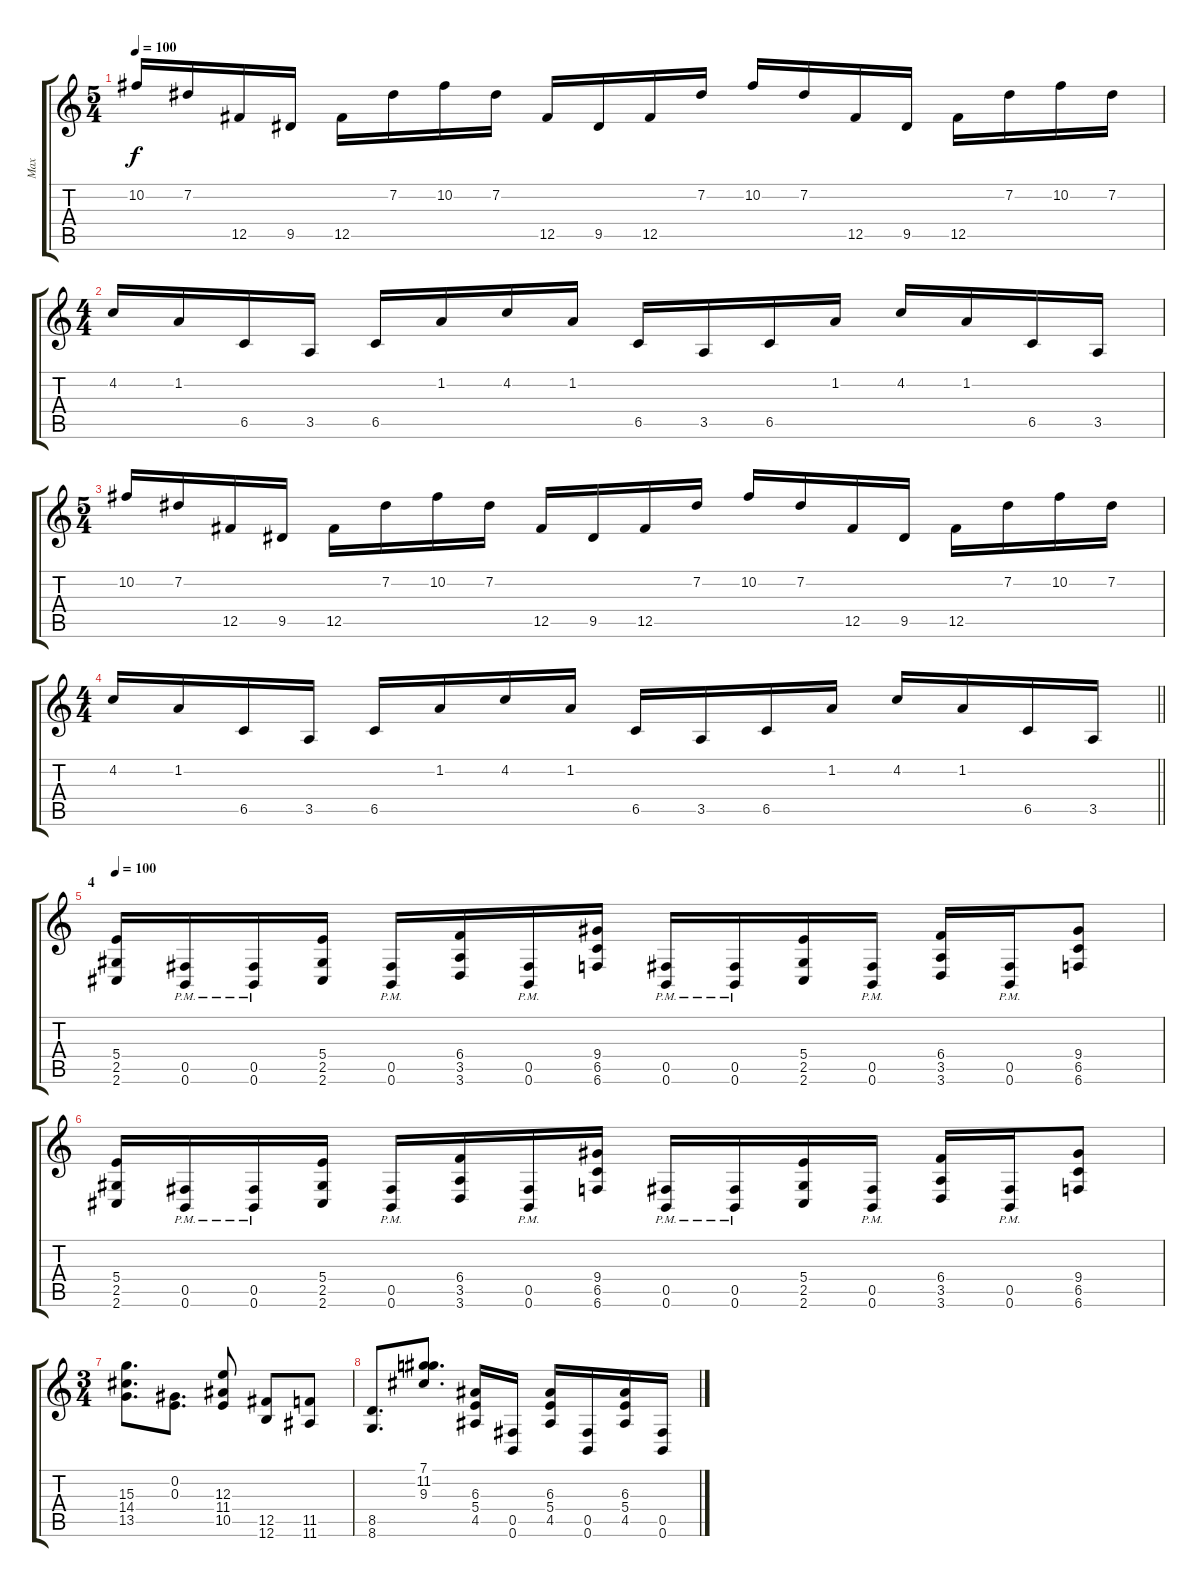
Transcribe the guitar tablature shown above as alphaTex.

\track ("Max" "Max") {instrument distortionguitar}
\staff {score tabs}
\tuning (Db4 Ab3 E3 B2 Gb2 B1) {hide}
\ts (5 4)
\tempo 100
\clef g2
\ks c
10.2.16{dy f} 7.2.16 12.5.16 9.5.16 12.5.16 7.2.16 10.2.16 7.2.16 12.5.16 9.5.16 12.5.16 7.2.16 10.2.16 7.2.16 12.5.16 9.5.16 12.5.16 7.2.16 10.2.16 7.2.16 |
\ts (4 4)
4.2.16 1.2.16 6.5.16 3.5.16 6.5.16 1.2.16 4.2.16 1.2.16 6.5.16 3.5.16 6.5.16 1.2.16 4.2.16 1.2.16 6.5.16 3.5.16 |
\ts (5 4)
10.2.16 7.2.16 12.5.16 9.5.16 12.5.16 7.2.16 10.2.16 7.2.16 12.5.16 9.5.16 12.5.16 7.2.16 10.2.16 7.2.16 12.5.16 9.5.16 12.5.16 7.2.16 10.2.16 7.2.16 |
\ts (4 4)
\barLineRight lightlight
4.2.16 1.2.16 6.5.16 3.5.16 6.5.16 1.2.16 4.2.16 1.2.16 6.5.16 3.5.16 6.5.16 1.2.16 4.2.16 1.2.16 6.5.16 3.5.16 |
\section ("" "4")
\tempo 100
(5.4 2.5 2.6).16 (0.5{pm} 0.6{pm}).16 (0.5{pm} 0.6{pm}).16 (5.4 2.5 2.6).16 (0.5{pm} 0.6{pm}).16 (6.4 3.5 3.6).16 (0.5{pm} 0.6{pm}).16 (9.4 6.5 6.6).16 (0.5{pm} 0.6{pm}).16 (0.5{pm} 0.6{pm}).16 (5.4 2.5 2.6).16 (0.5{pm} 0.6{pm}).16 (6.4 3.5 3.6).16 (0.5{pm} 0.6{pm}).16 (9.4 6.5 6.6).8 |
(5.4 2.5 2.6).16 (0.5{pm} 0.6{pm}).16 (0.5{pm} 0.6{pm}).16 (5.4 2.5 2.6).16 (0.5{pm} 0.6{pm}).16 (6.4 3.5 3.6).16 (0.5{pm} 0.6{pm}).16 (9.4 6.5 6.6).16 (0.5{pm} 0.6{pm}).16 (0.5{pm} 0.6{pm}).16 (5.4 2.5 2.6).16 (0.5{pm} 0.6{pm}).16 (6.4 3.5 3.6).16 (0.5{pm} 0.6{pm}).16 (9.4 6.5 6.6).8 |
\ts (3 4)
(15.3 14.4 13.5).8{d} (0.2 0.3).8{d} (12.3 11.4 10.5).8 (12.5 12.6).8 (11.5 11.6).8 |
(8.5 8.6).8{d} (7.1 11.2 9.3).8{d} (6.3 5.4 4.5).16 (0.5 0.6).16 (6.3 5.4 4.5).16 (0.5 0.6).16 (6.3 5.4 4.5).16 (0.5 0.6).16
